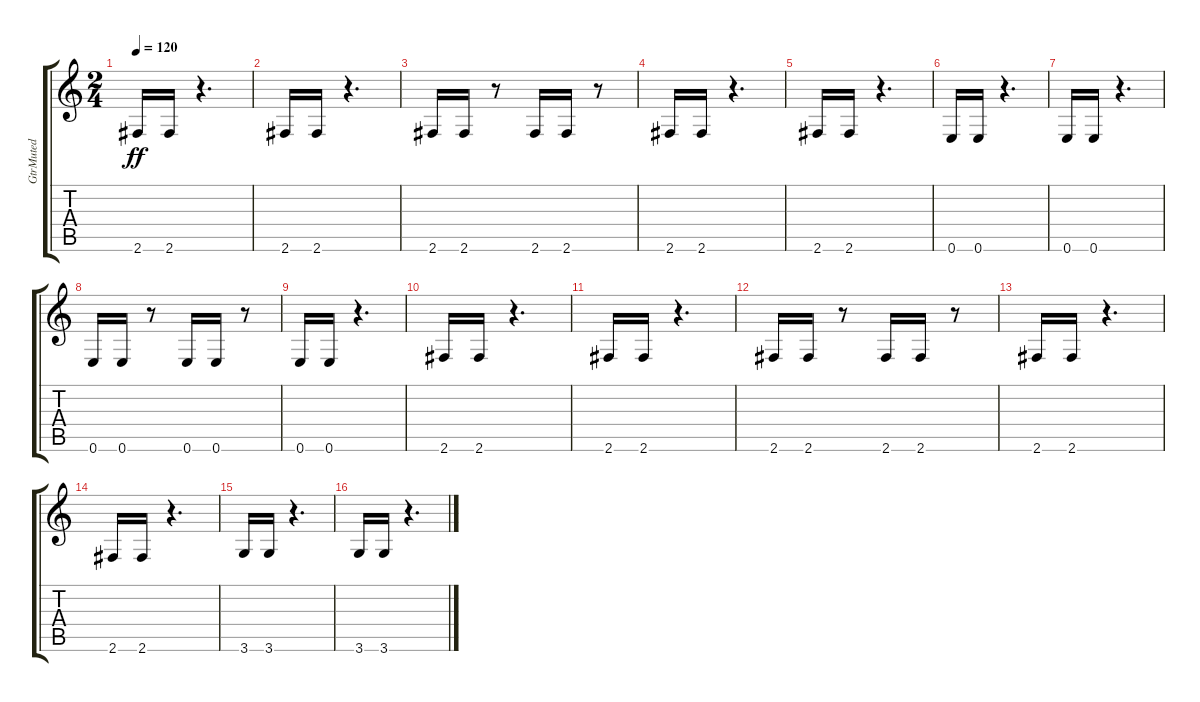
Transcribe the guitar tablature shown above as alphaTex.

\track ("GtrMuted" "GtrMuted") {instrument electricguitarmuted}
\staff {score tabs}
\tuning (E4 B3 G3 D3 A2 E2) {hide}
\ts (2 4)
\tempo 120
\clef g2
\ks c
2.6.16{dy ff} 2.6.16 r.4{d} |
2.6.16 2.6.16 r.4{d} |
2.6.16 2.6.16 r.8 2.6.16 2.6.16 r.8 |
2.6.16 2.6.16 r.4{d} |
2.6.16 2.6.16 r.4{d} |
0.6.16 0.6.16 r.4{d} |
0.6.16 0.6.16 r.4{d} |
0.6.16 0.6.16 r.8 0.6.16 0.6.16 r.8 |
0.6.16 0.6.16 r.4{d} |
2.6.16 2.6.16 r.4{d} |
2.6.16 2.6.16 r.4{d} |
2.6.16 2.6.16 r.8 2.6.16 2.6.16 r.8 |
2.6.16 2.6.16 r.4{d} |
2.6.16 2.6.16 r.4{d} |
3.6.16 3.6.16 r.4{d} |
3.6.16 3.6.16 r.4{d}
